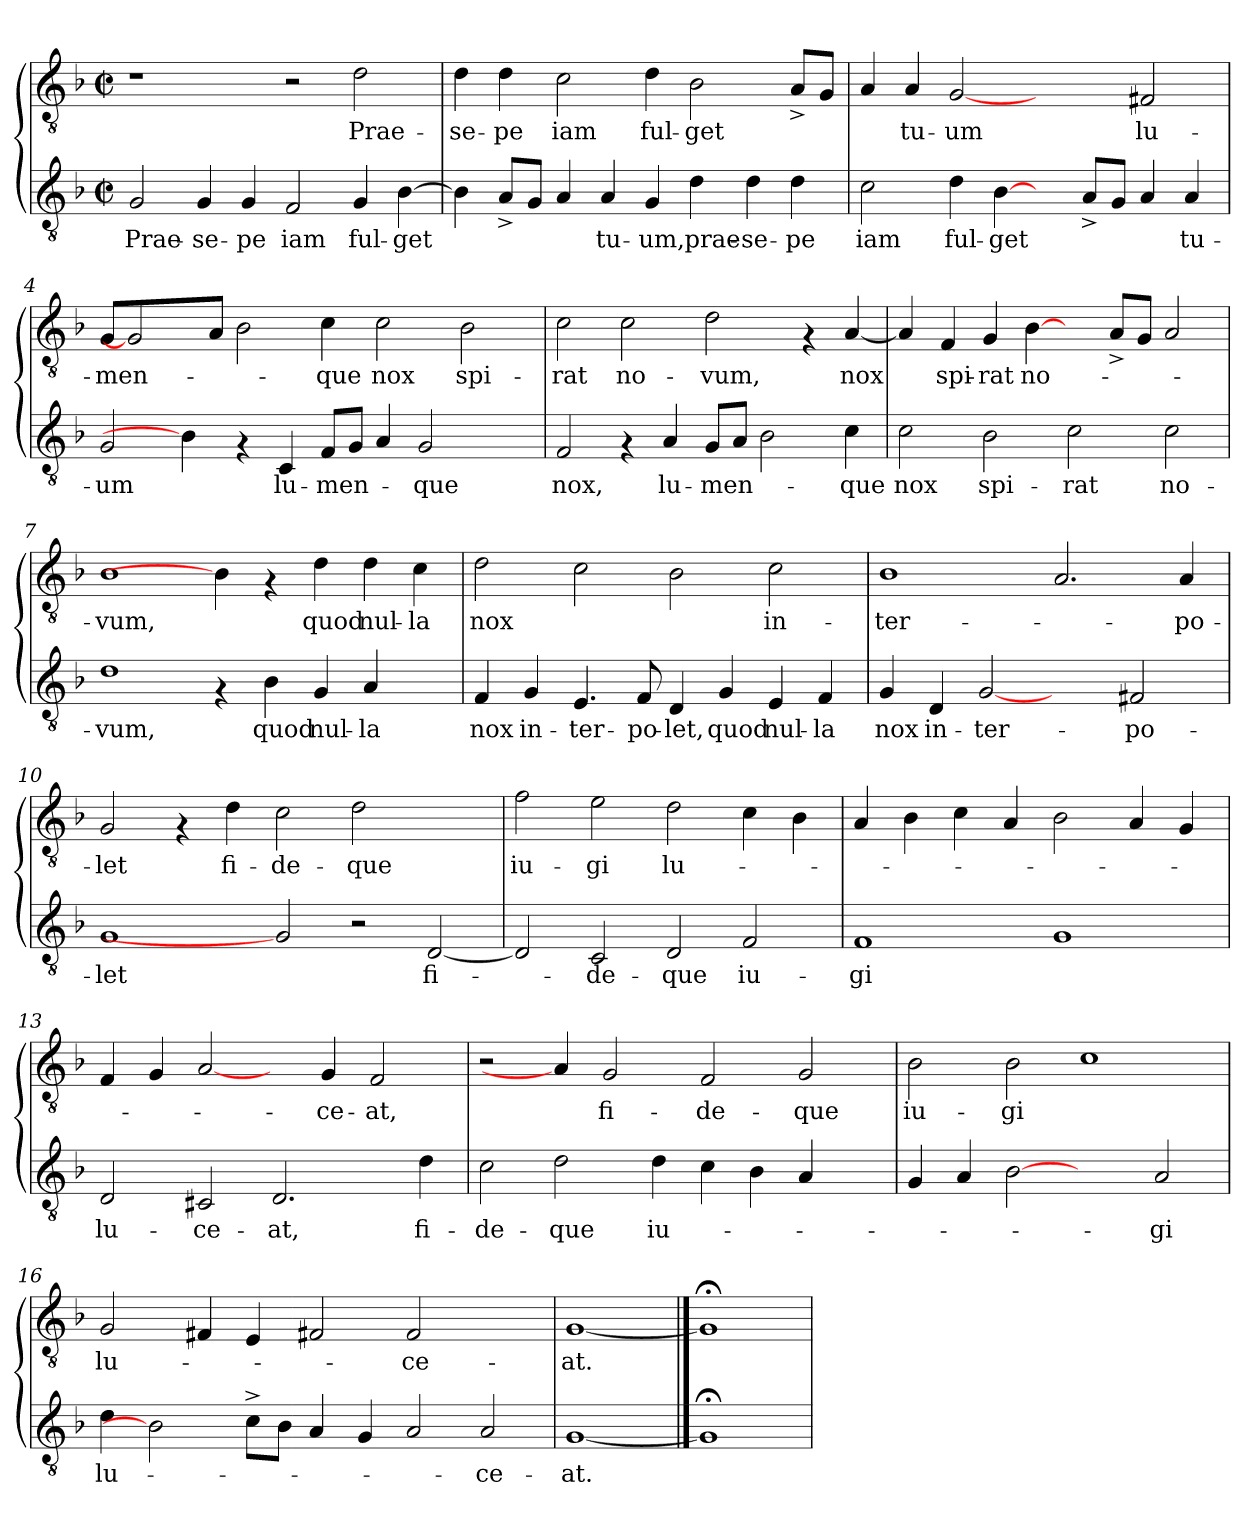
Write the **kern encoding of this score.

**kern	**text	**kern	**text
*part2	*part2	*part1	*part1
*staff2	*staff2	*staff1	*staff1
*clefGv2	*	*clefGv2	*
*k[b-]	*	*k[b-]	*
*F:	*	*F:	*
*M2/2	*	*M2/2	*
*met(c|)	*	*met(c|)	*
=1	=1	=1	=1
!	!LO:LY:b	!	!
2G/	Prae-	1r	.
!	!LO:LY:b	!	!
4G/	-se-	.	.
!	!LO:LY:b	!	!
4G/	-pe	.	.
!	!LO:LY:b	!	!
2F/	iam	2r	.
!	!LO:LY:b	!	!LO:LY:b
4G/	ful-	2d\	Prae-
!	!LO:LY:b	!	!
[>4B-\	-get	.	.
=2	=2	=2	=2
!	!	!	!LO:LY:b
4B-\]	.	4d\	-se-
!	!	!	!LO:LY:b
8A^</L	.	4d\	-pe
8G/J	.	.	.
!	!	!	!LO:LY:b
4A/	.	2c\	iam
!	!LO:LY:b	!	!
4A/	tu-	.	.
!	!LO:LY:b	!	!LO:LY:b
4G/	-um,	4d\	ful-
!	!LO:LY:b	!	!LO:LY:b
4d\	prae-	2B-\	-get
!	!LO:LY:b	!	!
4d\	-se-	.	.
!	!LO:LY:b	!	!
4d\	-pe	8A^</L	.
.	.	8G/J	.
=3	=3	=3	=3
!	!LO:LY:b	!	!
2c\	iam	4A/	.
!	!	!	!LO:LY:b
.	.	4A/	tu-
!	!LO:LY:b	!	!LO:LY:b
4d\	ful-	[2G	-um
!	!LO:LY:b	!	!
[4B-\	-get	.	.
4ryy	.	2ryy	.
8A^</L	.	.	.
8G/J	.	.	.
!	!	!	!LO:LY:b
4A/	.	2F#X/	lu-
!	!LO:LY:b	!	!
4A/	tu-	.	.
=4	=4	=4	=4
!	!LO:LY:b	!	!LO:LY:b
2G/	-um	8G/L	-men-
.	.	2G]	.
4B-\]	.	.	.
.	.	8A/J	.
4rF	.	2B-\	.
!	!LO:LY:b	!	!
4C/	lu-	.	.
!	!LO:LY:b	!	!LO:LY:b
8F/L	-men-	4c\	-que
8G/J	.	.	.
!	!	!	!LO:LY:b
4A/	.	2c\	nox
!	!LO:LY:b	!	!
2G/	-que	.	.
!	!	!	!LO:LY:b
.	.	2B-\	spi-
4ryy	.	.	.
!!LO:LB:g=z
=5	=5	=5	=5
!	!LO:LY:b	!	!LO:LY:b
2F/	nox,	2c\	-rat
!	!	!	!LO:LY:b
4rF	.	2c\	no-
!	!LO:LY:b	!	!
4A/	lu-	.	.
!	!LO:LY:b	!	!LO:LY:b
8G/L	-men-	2d\	-vum,
8A/J	.	.	.
2B-\	.	.	.
.	.	4rF	.
!	!LO:LY:b	!	!LO:LY:b
4c\	-que	[<4A/	nox
=6	=6	=6	=6
!	!LO:LY:b	!	!
2c\	nox	4A/]	.
!	!	!	!LO:LY:b
.	.	4F/	spi-
!	!LO:LY:b	!	!LO:LY:b
2B-\	spi-	4G/	-rat
!	!	!	!LO:LY:b
.	.	[4B-\	no-
!	!LO:LY:b	!	!
2c\	-rat	4ryy	.
.	.	8A^</L	.
.	.	8G/J	.
!	!LO:LY:b	!	!
2c\	no-	2A/	.
=7	=7	=7	=7
!	!LO:LY:b	!	!LO:LY:b
1d	-vum,	1B-	-vum,
4rF	.	4B-\]	.
!	!LO:LY:b	!	!
4B-\	quod	4rF	.
!	!LO:LY:b	!	!LO:LY:b
4G/	nul-	4d\	quod
!	!LO:LY:b	!	!LO:LY:b
4A/	-la	4d\	nul-
!	!	!	!LO:LY:b
4ryy	.	4c\	-la
=8	=8	=8	=8
!	!LO:LY:b	!	!LO:LY:b
4F/	nox	2d\	nox
!	!LO:LY:b	!	!
4G/	in-	.	.
!	!LO:LY:b	!	!
4.E/	-ter-	2c\	.
!	!LO:LY:b	!	!
8F/	-po-	.	.
!	!LO:LY:b	!	!
4D/	-let,	2B-\	.
!	!LO:LY:b	!	!
4G/	quod	.	.
!	!LO:LY:b	!	!LO:LY:b
4E/	nul-	2c\	in-
!	!LO:LY:b	!	!
4F/	-la	.	.
!!LO:LB:g=z
=9	=9	=9	=9
!	!LO:LY:b	!	!LO:LY:b
4G/	nox	1B-	-ter-
!	!LO:LY:b	!	!
4D/	in-	.	.
!	!LO:LY:b	!	!
[2G	-ter-	.	.
2ryy	.	2.A/	.
!	!LO:LY:b	!	!
2F#X/	-po-	.	.
!	!	!	!LO:LY:b
.	.	4A/	-po-
=10	=10	=10	=10
!	!LO:LY:b	!	!LO:LY:b
1G	-let	2G/	-let
.	.	4rF	.
!	!	!	!LO:LY:b
.	.	4d\	fi-
!	!	!	!LO:LY:b
2G]	.	2c\	-de-
!	!	!	!LO:LY:b
2r	.	2d\	-que
!	!LO:LY:b	!	!
[<2D/	fi-	2ryy	.
=11	=11	=11	=11
!	!	!	!LO:LY:b
2D/]	.	2f\	iu-
!	!LO:LY:b	!	!LO:LY:b
2C/	-de-	2e\	-gi
!	!LO:LY:b	!	!LO:LY:b
2D/	-que	2d\	lu-
!	!LO:LY:b	!	!
2F/	iu-	4c\	.
.	.	4B-\	.
=12	=12	=12	=12
!	!LO:LY:b	!	!
1F	-gi	4A/	.
.	.	4B-\	.
.	.	4c\	.
.	.	4A/	.
1G	.	2B-\	.
.	.	4A/	.
.	.	4G/	.
!!LO:LB:g=z
=13	=13	=13	=13
!	!LO:LY:b	!	!
2D/	lu-	4F/	.
.	.	4G/	.
!	!LO:LY:b	!	!
2C#X/	-ce-	[2A/	.
!	!LO:LY:b	!	!
2.D/	-at,	4ryy	.
!	!	!	!LO:LY:b
.	.	4G/	-ce-
!	!	!	!LO:LY:b
.	.	2F/	-at,
!	!LO:LY:b	!	!
4d\	fi-	.	.
=14	=14	=14	=14
!	!LO:LY:b	!	!
2c\	-de-	2r	.
!	!LO:LY:b	!	!
2d\	-que	4A/]	.
!	!	!	!LO:LY:b
.	.	2G/	fi-
!	!LO:LY:b	!	!
4d\	iu-	.	.
!	!	!	!LO:LY:b
4c\	.	2F/	-de-
4B-\	.	.	.
!	!	!	!LO:LY:b
4A/	.	2G/	-que
4ryy	.	.	.
=15	=15	=15	=15
!	!	!	!LO:LY:b
4G/	.	2B-\	iu-
4A/	.	.	.
!	!	!	!LO:LY:b
[2B-	.	2B-\	-gi
2ryy	.	1c	.
!	!LO:LY:b	!	!
2A/	-gi	.	.
=16	=16	=16	=16
!	!LO:LY:b	!	!LO:LY:b
4d\	lu-	2G/	lu-
2B-]	.	.	.
.	.	4F#X/	.
8c^>\L	.	4E/	.
8B-\J	.	.	.
4A/	.	2F#X/	.
4G/	.	.	.
!	!	!	!LO:LY:b
2A/	.	2F#/	-ce-
!	!LO:LY:b	!	!
2A/	-ce-	2ryy	.
=17	=17	=17	=17
!	!LO:LY:b	!	!LO:LY:b
[1G	-at.	[1G	-at.
==18	==18	==18	==18
1G;]	.	1G;]	.
=	=	=	=
*-	*-	*-	*-
